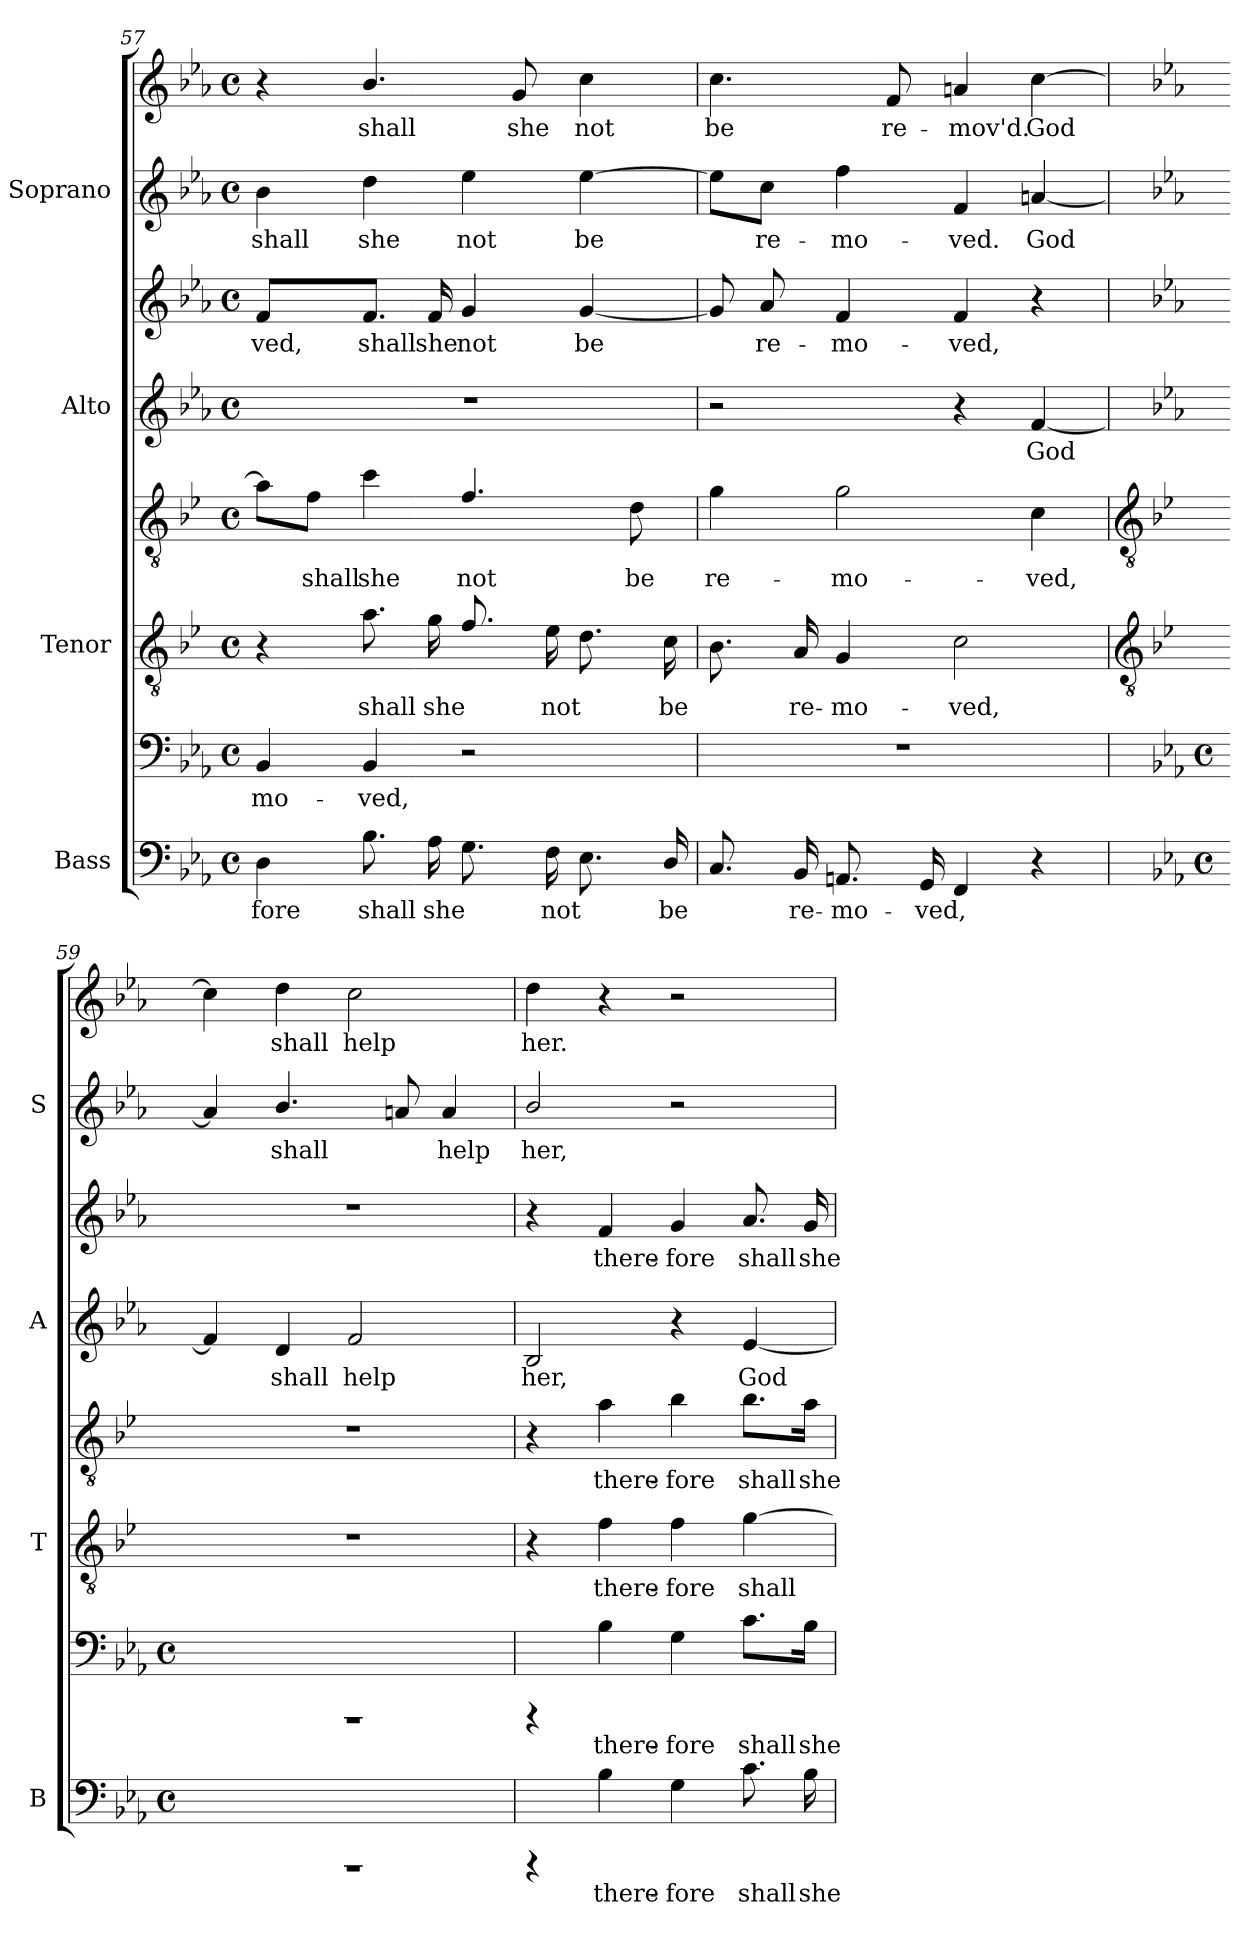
**kern	**text	**kern	**text	**kern	**text	**kern	**text	**kern	**text	**kern	**text	**kern	**text	**kern	**text
*part4	*part4	*part4	*part4	*part3	*part3	*part3	*part3	*part2	*part2	*part2	*part2	*part1	*part1	*part1	*part1
*staff8	*staff8	*staff7	*staff7	*staff6	*staff6	*staff5	*staff5	*staff4	*staff4	*staff3	*staff3	*staff2	*staff2	*staff1	*staff1
*I"Bass	*	*	*	*I"Tenor	*	*	*	*I"Alto	*	*	*	*I"Soprano	*	*	*
*I'B	*	*	*	*I'T	*	*	*	*I'A	*	*	*	*I'S	*	*	*
*clefF4	*	*clefF4	*	*clefGv2	*	*clefGv2	*	*clefG2	*	*clefG2	*	*clefG2	*	*clefG2	*
*	*	*	*	*ITrd4c7	*	*ITrd4c7	*	*	*	*	*	*	*	*	*
*k[b-e-a-]	*	*k[b-e-a-]	*	*k[b-e-a-]	*	*k[b-e-a-]	*	*k[b-e-a-]	*	*k[b-e-a-]	*	*k[b-e-a-]	*	*k[b-e-a-]	*
*E-:	*	*E-:	*	*E-:	*	*E-:	*	*E-:	*	*E-:	*	*E-:	*	*E-:	*
*M4/4	*	*M4/4	*	*M4/4	*	*M4/4	*	*M4/4	*	*M4/4	*	*M4/4	*	*M4/4	*
*met(c)	*	*met(c)	*	*met(c)	*	*met(c)	*	*met(c)	*	*met(c)	*	*met(c)	*	*met(c)	*
=57	=57	=57	=57	=57	=57	=57	=57	=57	=57	=57	=57	=57	=57	=57	=57
!	!LO:LY:b	!	!LO:LY:b	!	!	!	!	!	!	!	!LO:LY:b	!	!LO:LY:b	!	!
4D	fore	4BB-	-mo-	4r	.	8d\L]	.	1r	.	4f	ved,	4b-	shall	4r	.
!	!	!	!	!	!	!	!LO:LY:b	!	!	!	!	!	!	!	!
.	.	.	.	.	.	8B-\J	shall	.	.	.	.	.	.	.	.
!	!LO:LY:b	!	!LO:LY:b	!	!LO:LY:b	!	!LO:LY:b	!	!	!	!LO:LY:b	!	!LO:LY:b	!	!LO:LY:b
8.B-	shall	4BB-	-ved,	8.d	shall	4f	she	.	.	8.fJ	shall	4dd	she	4.b-/	shall
!	!LO:LY:b	!	!	!	!LO:LY:b	!	!	!	!	!	!LO:LY:b	!	!	!	!
16A-LL	she	.	.	16cLL	she	.	.	.	.	16f	she	.	.	.	.
!	!	!	!	!	!	!	!LO:LY:b	!	!	!	!LO:LY:b	!	!LO:LY:b	!	!
8.GJ	.	2r	.	8.B-/J	.	4.B-/	not	.	.	4g	not	4ee-	not	.	.
!	!	!	!	!	!	!	!	!	!	!	!	!	!	!	!LO:LY:b
.	.	.	.	.	.	.	.	.	.	.	.	.	.	8g	she
!	!LO:LY:b	!	!	!	!LO:LY:b	!	!	!	!	!	!	!	!	!	!
16FLL	not	.	.	16A-LL	not	.	.	.	.	.	.	.	.	.	.
!	!	!	!	!	!	!	!	!	!	!	!LO:LY:b	!	!LO:LY:b	!	!LO:LY:b
8.E-J	.	.	.	8.GJ	.	.	.	.	.	[4g	be	[4ee-	be	4cc	not
!	!	!	!	!	!	!	!LO:LY:b	!	!	!	!	!	!	!	!
.	.	.	.	.	.	8G	be	.	.	.	.	.	.	.	.
!	!LO:LY:b	!	!	!	!LO:LY:b	!	!	!	!	!	!	!	!	!	!
16D/	be	.	.	16F	be	.	.	.	.	.	.	.	.	.	.
=58	=58	=58	=58	=58	=58	=58	=58	=58	=58	=58	=58	=58	=58	=58	=58
!	!	!	!	!	!	!	!LO:LY:b	!	!	!	!	!	!	!	!LO:LY:b
8.C	.	1r	.	8.E-	.	4c	re-	2r	.	8g]	.	8ee-\L]	.	4.cc	be
!	!	!	!	!	!	!	!	!	!	!	!LO:LY:b	!	!LO:LY:b	!	!
.	.	.	.	.	.	.	.	.	.	8a-	re-	8cc\J	re-	.	.
!	!LO:LY:b	!	!	!	!LO:LY:b	!	!	!	!	!	!	!	!	!	!
16BB-	re-	.	.	16D	re-	.	.	.	.	.	.	.	.	.	.
!	!LO:LY:b	!	!	!	!LO:LY:b	!	!LO:LY:b	!	!	!	!LO:LY:b	!	!LO:LY:b	!	!
8.AAn	-mo-	.	.	4C	-mo-	2c	-mo-	.	.	4f	-mo-	4ff	-mo-	.	.
!	!	!	!	!	!	!	!	!	!	!	!	!	!	!	!LO:LY:b
.	.	.	.	.	.	.	.	.	.	.	.	.	.	8f	re-
!	!LO:LY:b	!	!	!	!	!	!	!	!	!	!	!	!	!	!
16GGLL	-ved,	.	.	.	.	.	.	.	.	.	.	.	.	.	.
!	!	!	!	!	!LO:LY:b	!	!	!	!	!	!LO:LY:b	!	!LO:LY:b	!	!LO:LY:b
4FF	.	.	.	2F	-ved,	.	.	4r	.	4f	-ved,	4f	-ved.	4an	-mov'd.
!	!	!	!	!	!	!	!LO:LY:b	!	!LO:LY:b	!	!	!	!LO:LY:b	!	!LO:LY:b
4r	.	.	.	.	.	4F	-ved,	[4f	God	4r	.	[4an	God	[4cc	God
!!LO:LB:g=z
=59	=59	=59	=59	=59	=59	=59	=59	=59	=59	=59	=59	=59	=59	=59	=59
*	*	*	*	*clefGv2	*	*clefGv2	*	*	*	*	*	*	*	*	*
*k[b-e-a-]	*	*k[b-e-a-]	*	*	*	*	*	*	*	*	*	*	*	*	*
*E-:	*	*E-:	*	*	*	*	*	*	*	*	*	*	*	*	*
*M4/4	*	*M4/4	*	*	*	*	*	*	*	*	*	*	*	*	*
*met(c)	*	*met(c)	*	*	*	*	*	*	*	*	*	*	*	*	*
1rFFF	.	1rFFF	.	1r	.	1r	.	4f]	.	1r	.	4a]	.	4cc]	.
!	!	!	!	!	!	!	!	!	!LO:LY:b	!	!	!	!LO:LY:b	!	!LO:LY:b
.	.	.	.	.	.	.	.	4d	shall	.	.	4.b-/	shall	4dd	shall
!	!	!	!	!	!	!	!	!	!LO:LY:b	!	!	!	!	!	!LO:LY:b
.	.	.	.	.	.	.	.	2f	help	.	.	.	.	2cc	help
.	.	.	.	.	.	.	.	.	.	.	.	8a	.	.	.
!	!	!	!	!	!	!	!	!	!	!	!	!	!LO:LY:b	!	!
.	.	.	.	.	.	.	.	.	.	.	.	4a	help	.	.
=60	=60	=60	=60	=60	=60	=60	=60	=60	=60	=60	=60	=60	=60	=60	=60
!	!	!	!	!	!	!	!	!	!LO:LY:b	!	!	!	!LO:LY:b	!	!LO:LY:b
4rFFF	.	4rFFF	.	4r	.	4r	.	2B-	her,	4r	.	2b-/	her,	4dd	her.
!	!LO:LY:b	!	!LO:LY:b	!	!LO:LY:b	!	!LO:LY:b	!	!	!	!LO:LY:b	!	!	!	!
4B-	there-	4B-	there-	4B-	there-	4d	there-	.	.	4f	there-	.	.	4r	.
!	!LO:LY:b	!	!LO:LY:b	!	!LO:LY:b	!	!LO:LY:b	!	!	!	!LO:LY:b	!	!	!	!
4G	-fore	4G	-fore	4B-	-fore	4e-	-fore	4r	.	4g	-fore	2r	.	2r	.
!	!LO:LY:b	!	!LO:LY:b	!	!LO:LY:b	!	!LO:LY:b	!	!LO:LY:b	!	!LO:LY:b	!	!	!	!
8.c	shall	8.c\L	shall	[4c	shall	8.e-\L	shall	[4e-	God	8.a-	shall	.	.	.	.
!	!LO:LY:b	!	!LO:LY:b	!	!	!	!LO:LY:b	!	!	!	!LO:LY:b	!	!	!	!
16B-	she	16B-\Jk	she	.	.	16d\Jk	she	.	.	16g	she	.	.	.	.
=	=	=	=	=	=	=	=	=	=	=	=	=	=	=	=
*-	*-	*-	*-	*-	*-	*-	*-	*-	*-	*-	*-	*-	*-	*-	*-
